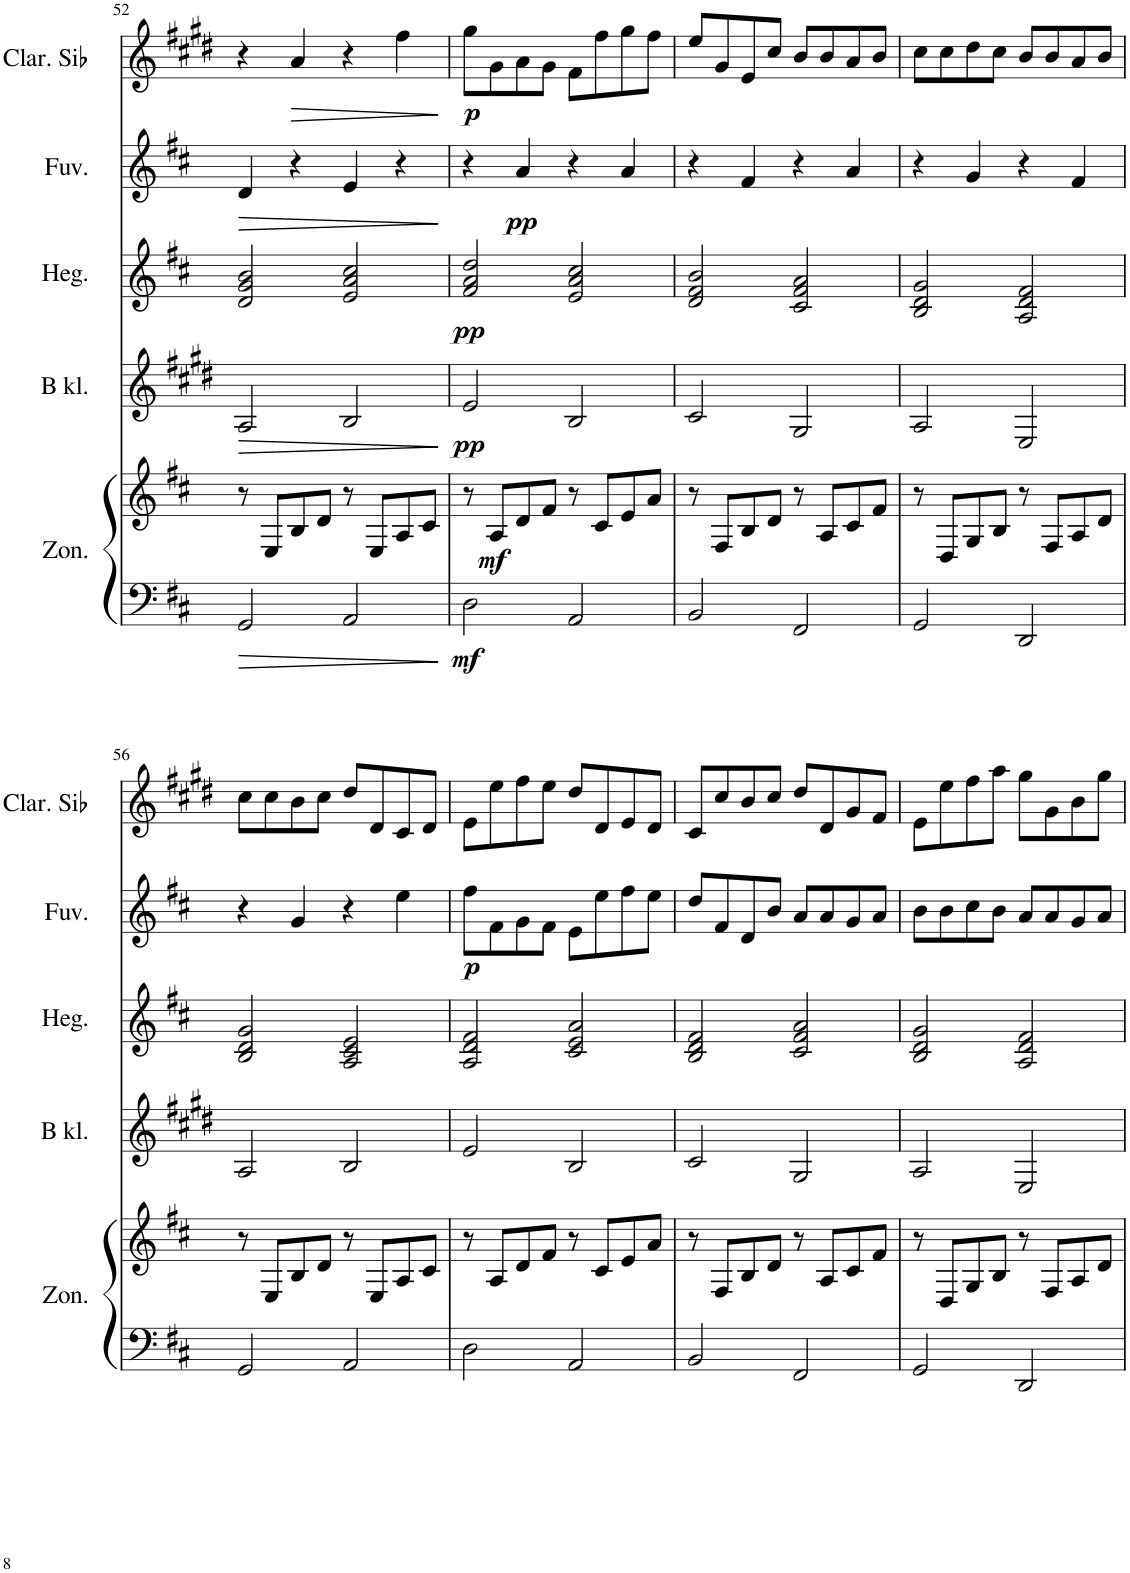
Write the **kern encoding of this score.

**kern	**kern	**dynam	**kern	**dynam	**kern	**dynam	**kern	**dynam	**kern	**dynam
*part5	*part5	*part5	*part4	*part4	*part3	*part3	*part2	*part2	*part1	*part1
*staff6	*staff5	*staff5/6	*staff4	*staff4	*staff3	*staff3	*staff2	*staff2	*staff1	*staff1
*I"Zongora	*	*	*I"B-klarinét	*	*I"Hegedű	*	*I"Fuvola	*	*I"Clarinette en Sib	*
*I'Zon.	*	*	*I'B kl.	*	*I'Heg.	*	*I'Fuv.	*	*I'Clar. Sib	*
!!LO:PB:g=z
*clefF4	*clefG2	*	*clefG2	*	*clefG2	*	*clefG2	*	*clefG2	*
*	*	*	*Trd1c2	*	*	*	*	*	*Trd1c2	*
*k[f#c#]	*k[f#c#]	*	*k[f#c#g#d#]	*	*k[f#c#]	*	*k[f#c#]	*	*k[f#c#g#d#]	*
*M4/4	*M4/4	*	*M4/4	*	*M4/4	*	*M4/4	*	*M4/4	*
=52	=52	=52	=52	=52	=52	=52	=52	=52	=52	=52
!	!	!	!	!LO:HP:b	!	!	!	!LO:HP:b	!	!
2GG/	8r	.	2A/	>	2d/ 2g/ 2b/	.	4d/	>	4r	.
.	8E/L	.	.	.	.	.	.	.	.	.
!	!	!	!	!	!	!	!	!	!	!LO:HP:b
.	8B/	.	.	.	.	.	4r	.	4a/	>
.	8d/J	.	.	.	.	.	.	.	.	.
2AA/	8r	.	2B/	.	2e/ 2a/ 2cc#/	.	4e/	.	4r	.
.	8E/L	.	.	.	.	.	.	.	.	.
.	8A/	.	.	.	.	.	4r	.	4ff#\	.
.	8c#/J	.	.	.	.	.	.	.	.	.
.	.	.	.	]	.	.	.	]	.	]
=53	=53	=53	=53	=53	=53	=53	=53	=53	=53	=53
!	!	!LO:DY:b=2	!	!LO:DY:b	!	!LO:DY:b	!	!	!	!LO:DY:b
2D\	8r	mf	2e/	pp	2f#/ 2a/ 2dd/	pp	4r	.	8gg#\L	p
!	!	!LO:DY:b	!	!	!	!	!	!	!	!
.	8A/L	mf	.	.	.	.	.	.	8g#\	.
!	!	!	!	!	!	!	!	!LO:DY:b	!	!
.	8d/	.	.	.	.	.	4a/	pp	8a\	.
.	8f#/J	.	.	.	.	.	.	.	8g#\J	.
2AA/	8r	.	2B/	.	2e/ 2a/ 2cc#/	.	4r	.	8f#\L	.
.	8c#/L	.	.	.	.	.	.	.	8ff#\	.
.	8e/	.	.	.	.	.	4a/	.	8gg#\	.
.	8a/J	.	.	.	.	.	.	.	8ff#\J	.
=54	=54	=54	=54	=54	=54	=54	=54	=54	=54	=54
2BB/	8r	.	2c#/	.	2d/ 2f#/ 2b/	.	4r	.	8ee/L	.
.	8F#/L	.	.	.	.	.	.	.	8g#/	.
.	8B/	.	.	.	.	.	4f#/	.	8e/	.
.	8d/J	.	.	.	.	.	.	.	8cc#/J	.
2FF#/	8r	.	2G#/	.	2c#/ 2f#/ 2a/	.	4r	.	8b/L	.
.	8A/L	.	.	.	.	.	.	.	8b/	.
.	8c#/	.	.	.	.	.	4a/	.	8a/	.
.	8f#/J	.	.	.	.	.	.	.	8b/J	.
=55	=55	=55	=55	=55	=55	=55	=55	=55	=55	=55
2GG/	8r	.	2A/	.	2B/ 2d/ 2g/	.	4r	.	8cc#\L	.
.	8D/L	.	.	.	.	.	.	.	8cc#\	.
.	8G/	.	.	.	.	.	4g/	.	8dd#\	.
.	8B/J	.	.	.	.	.	.	.	8cc#\J	.
2DD/	8r	.	2E/	.	2A/ 2d/ 2f#/	.	4r	.	8b/L	.
.	8F#/L	.	.	.	.	.	.	.	8b/	.
.	8A/	.	.	.	.	.	4f#/	.	8a/	.
.	8d/J	.	.	.	.	.	.	.	8b/J	.
!!LO:LB:g=z
=56	=56	=56	=56	=56	=56	=56	=56	=56	=56	=56
2GG/	8r	.	2A/	.	2B/ 2d/ 2g/	.	4r	.	8cc#\L	.
.	8E/L	.	.	.	.	.	.	.	8cc#\	.
.	8B/	.	.	.	.	.	4g/	.	8b\	.
.	8d/J	.	.	.	.	.	.	.	8cc#\J	.
2AA/	8r	.	2B/	.	2A/ 2c#/ 2e/	.	4r	.	8dd#/L	.
.	8E/L	.	.	.	.	.	.	.	8d#/	.
.	8A/	.	.	.	.	.	4ee\	.	8c#/	.
.	8c#/J	.	.	.	.	.	.	.	8d#/J	.
=57	=57	=57	=57	=57	=57	=57	=57	=57	=57	=57
!	!	!	!	!	!	!	!	!LO:DY:b	!	!
2D\	8r	.	2e/	.	2A/ 2d/ 2f#/	.	8ff#\L	p	8e\L	.
.	8A/L	.	.	.	.	.	8f#\	.	8ee\	.
.	8d/	.	.	.	.	.	8g\	.	8ff#\	.
.	8f#/J	.	.	.	.	.	8f#\J	.	8ee\J	.
2AA/	8r	.	2B/	.	2c#/ 2e/ 2a/	.	8e\L	.	8dd#/L	.
.	8c#/L	.	.	.	.	.	8ee\	.	8d#/	.
.	8e/	.	.	.	.	.	8ff#\	.	8e/	.
.	8a/J	.	.	.	.	.	8ee\J	.	8d#/J	.
=58	=58	=58	=58	=58	=58	=58	=58	=58	=58	=58
2BB/	8r	.	2c#/	.	2B/ 2d/ 2f#/	.	8dd/L	.	8c#/L	.
.	8F#/L	.	.	.	.	.	8f#/	.	8cc#/	.
.	8B/	.	.	.	.	.	8d/	.	8b/	.
.	8d/J	.	.	.	.	.	8b/J	.	8cc#/J	.
2FF#/	8r	.	2G#/	.	2c#/ 2f#/ 2a/	.	8a/L	.	8dd#/L	.
.	8A/L	.	.	.	.	.	8a/	.	8d#/	.
.	8c#/	.	.	.	.	.	8g/	.	8g#/	.
.	8f#/J	.	.	.	.	.	8a/J	.	8f#/J	.
=59	=59	=59	=59	=59	=59	=59	=59	=59	=59	=59
2GG/	8r	.	2A/	.	2B/ 2d/ 2g/	.	8b\L	.	8e\L	.
.	8D/L	.	.	.	.	.	8b\	.	8ee\	.
.	8G/	.	.	.	.	.	8cc#\	.	8ff#\	.
.	8B/J	.	.	.	.	.	8b\J	.	8aa\J	.
2DD/	8r	.	2E/	.	2A/ 2d/ 2f#/	.	8a/L	.	8gg#\L	.
.	8F#/L	.	.	.	.	.	8a/	.	8g#\	.
.	8A/	.	.	.	.	.	8g/	.	8b\	.
.	8d/J	.	.	.	.	.	8a/J	.	8gg#\J	.
=	=	=	=	=	=	=	=	=	=	=
*-	*-	*-	*-	*-	*-	*-	*-	*-	*-	*-
